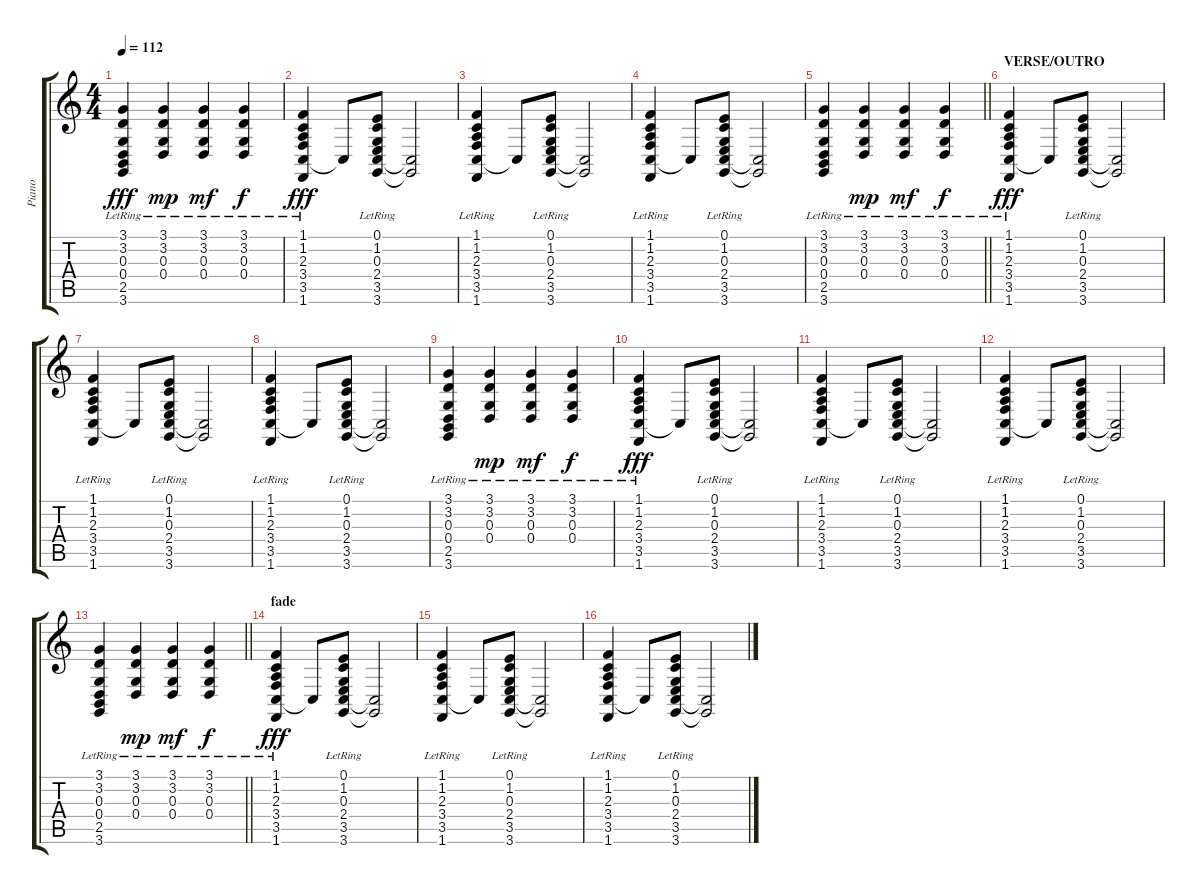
\track ("Piano" "Piano") {instrument brightacousticpiano}
\staff {score tabs}
\tuning (E4 B3 G3 D3 A2 E2) {hide}
\ts (4 4)
\tempo 112
\clef g2
\ks c
(3.1{lr} 3.2{lr} 0.3{lr} 0.4{lr} 2.5{lr} 3.6{lr}).4{dy fff} (3.1{lr} 3.2{lr} 0.3{lr} 0.4{lr}).4{dy mp} (3.1{lr} 3.2{lr} 0.3{lr} 0.4{lr}).4{dy mf} (3.1{lr} 3.2{lr} 0.3{lr} 0.4{lr}).4{dy f} |
(1.1{lr} 1.2{lr} 2.3{lr} 3.4{lr} 3.5{lr} 1.6{lr}).4{dy fff} 3.5{t}.8 (0.1{lr} 1.2{lr} 0.3{lr} 2.4{lr} 3.5{lr} 3.6{lr}).8 (3.5{t} 3.6{t}).2 |
(1.1{lr} 1.2{lr} 2.3{lr} 3.4{lr} 3.5{lr} 1.6{lr}).4 3.5{t}.8 (0.1{lr} 1.2{lr} 0.3{lr} 2.4{lr} 3.5{lr} 3.6{lr}).8 (3.5{t} 3.6{t}).2 |
(1.1{lr} 1.2{lr} 2.3{lr} 3.4{lr} 3.5{lr} 1.6{lr}).4 3.5{t}.8 (0.1{lr} 1.2{lr} 0.3{lr} 2.4{lr} 3.5{lr} 3.6{lr}).8 (3.5{t} 3.6{t}).2 |
\barLineRight lightlight
(3.1{lr} 3.2{lr} 0.3{lr} 0.4{lr} 2.5{lr} 3.6{lr}).4 (3.1{lr} 3.2{lr} 0.3{lr} 0.4{lr}).4{dy mp} (3.1{lr} 3.2{lr} 0.3{lr} 0.4{lr}).4{dy mf} (3.1{lr} 3.2{lr} 0.3{lr} 0.4{lr}).4{dy f} |
\section ("" "VERSE/OUTRO")
(1.1{lr} 1.2{lr} 2.3{lr} 3.4{lr} 3.5{lr} 1.6{lr}).4{dy fff} 3.5{t}.8 (0.1{lr} 1.2{lr} 0.3{lr} 2.4{lr} 3.5{lr} 3.6{lr}).8 (3.5{t} 3.6{t}).2 |
(1.1{lr} 1.2{lr} 2.3{lr} 3.4{lr} 3.5{lr} 1.6{lr}).4 3.5{t}.8 (0.1{lr} 1.2{lr} 0.3{lr} 2.4{lr} 3.5{lr} 3.6{lr}).8 (3.5{t} 3.6{t}).2 |
(1.1{lr} 1.2{lr} 2.3{lr} 3.4{lr} 3.5{lr} 1.6{lr}).4 3.5{t}.8 (0.1{lr} 1.2{lr} 0.3{lr} 2.4{lr} 3.5{lr} 3.6{lr}).8 (3.5{t} 3.6{t}).2 |
(3.1{lr} 3.2{lr} 0.3{lr} 0.4{lr} 2.5{lr} 3.6{lr}).4 (3.1{lr} 3.2{lr} 0.3{lr} 0.4{lr}).4{dy mp} (3.1{lr} 3.2{lr} 0.3{lr} 0.4{lr}).4{dy mf} (3.1{lr} 3.2{lr} 0.3{lr} 0.4{lr}).4{dy f} |
(1.1{lr} 1.2{lr} 2.3{lr} 3.4{lr} 3.5{lr} 1.6{lr}).4{dy fff} 3.5{t}.8 (0.1{lr} 1.2{lr} 0.3{lr} 2.4{lr} 3.5{lr} 3.6{lr}).8 (3.5{t} 3.6{t}).2 |
(1.1{lr} 1.2{lr} 2.3{lr} 3.4{lr} 3.5{lr} 1.6{lr}).4 3.5{t}.8 (0.1{lr} 1.2{lr} 0.3{lr} 2.4{lr} 3.5{lr} 3.6{lr}).8 (3.5{t} 3.6{t}).2 |
(1.1{lr} 1.2{lr} 2.3{lr} 3.4{lr} 3.5{lr} 1.6{lr}).4 3.5{t}.8 (0.1{lr} 1.2{lr} 0.3{lr} 2.4{lr} 3.5{lr} 3.6{lr}).8 (3.5{t} 3.6{t}).2 |
\barLineRight lightlight
(3.1{lr} 3.2{lr} 0.3{lr} 0.4{lr} 2.5{lr} 3.6{lr}).4 (3.1{lr} 3.2{lr} 0.3{lr} 0.4{lr}).4{dy mp} (3.1{lr} 3.2{lr} 0.3{lr} 0.4{lr}).4{dy mf} (3.1{lr} 3.2{lr} 0.3{lr} 0.4{lr}).4{dy f} |
\section ("" "fade")
(1.1{lr} 1.2{lr} 2.3{lr} 3.4{lr} 3.5{lr} 1.6{lr}).4{dy fff} 3.5{t}.8 (0.1{lr} 1.2{lr} 0.3{lr} 2.4{lr} 3.5{lr} 3.6{lr}).8 (3.5{t} 3.6{t}).2 |
(1.1{lr} 1.2{lr} 2.3{lr} 3.4{lr} 3.5{lr} 1.6{lr}).4 3.5{t}.8 (0.1{lr} 1.2{lr} 0.3{lr} 2.4{lr} 3.5{lr} 3.6{lr}).8 (3.5{t} 3.6{t}).2 |
(1.1{lr} 1.2{lr} 2.3{lr} 3.4{lr} 3.5{lr} 1.6{lr}).4 3.5{t}.8 (0.1{lr} 1.2{lr} 0.3{lr} 2.4{lr} 3.5{lr} 3.6{lr}).8 (3.5{t} 3.6{t}).2
